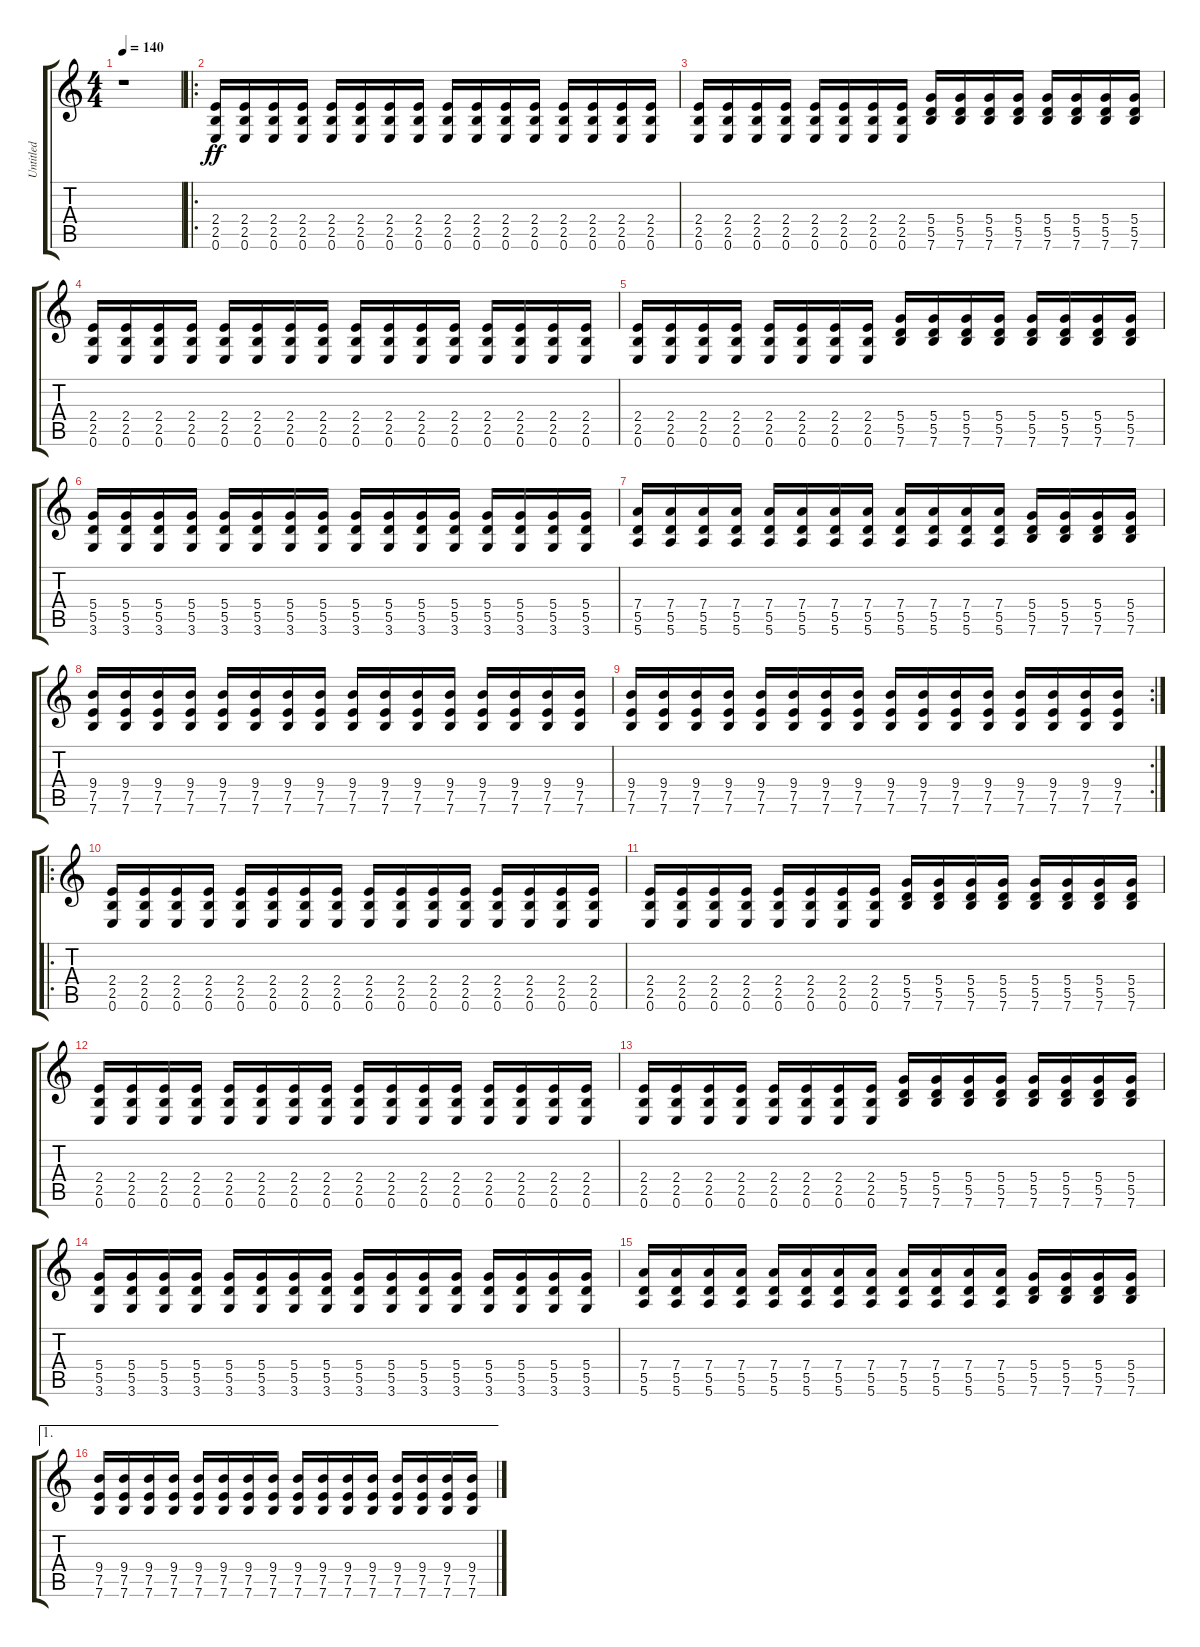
\track ("Untitled" "Untitled") {instrument distortionguitar}
\staff {score tabs}
\tuning (E4 B3 G3 D3 A2 E2) {hide}
\ts (4 4)
\tempo 140
\clef g2
\ks c
r.1{dy f} |
\ro
(2.4 2.5 0.6).16{dy ff} (2.4 2.5 0.6).16 (2.4 2.5 0.6).16 (2.4 2.5 0.6).16 (2.4 2.5 0.6).16 (2.4 2.5 0.6).16 (2.4 2.5 0.6).16 (2.4 2.5 0.6).16 (2.4 2.5 0.6).16 (2.4 2.5 0.6).16 (2.4 2.5 0.6).16 (2.4 2.5 0.6).16 (2.4 2.5 0.6).16 (2.4 2.5 0.6).16 (2.4 2.5 0.6).16 (2.4 2.5 0.6).16 |
(2.4 2.5 0.6).16 (2.4 2.5 0.6).16 (2.4 2.5 0.6).16 (2.4 2.5 0.6).16 (2.4 2.5 0.6).16 (2.4 2.5 0.6).16 (2.4 2.5 0.6).16 (2.4 2.5 0.6).16 (5.4 5.5 7.6).16 (5.4 5.5 7.6).16 (5.4 5.5 7.6).16 (5.4 5.5 7.6).16 (5.4 5.5 7.6).16 (5.4 5.5 7.6).16 (5.4 5.5 7.6).16 (5.4 5.5 7.6).16 |
(2.4 2.5 0.6).16 (2.4 2.5 0.6).16 (2.4 2.5 0.6).16 (2.4 2.5 0.6).16 (2.4 2.5 0.6).16 (2.4 2.5 0.6).16 (2.4 2.5 0.6).16 (2.4 2.5 0.6).16 (2.4 2.5 0.6).16 (2.4 2.5 0.6).16 (2.4 2.5 0.6).16 (2.4 2.5 0.6).16 (2.4 2.5 0.6).16 (2.4 2.5 0.6).16 (2.4 2.5 0.6).16 (2.4 2.5 0.6).16 |
(2.4 2.5 0.6).16 (2.4 2.5 0.6).16 (2.4 2.5 0.6).16 (2.4 2.5 0.6).16 (2.4 2.5 0.6).16 (2.4 2.5 0.6).16 (2.4 2.5 0.6).16 (2.4 2.5 0.6).16 (5.4 5.5 7.6).16 (5.4 5.5 7.6).16 (5.4 5.5 7.6).16 (5.4 5.5 7.6).16 (5.4 5.5 7.6).16 (5.4 5.5 7.6).16 (5.4 5.5 7.6).16 (5.4 5.5 7.6).16 |
(5.4 5.5 3.6).16 (5.4 5.5 3.6).16 (5.4 5.5 3.6).16 (5.4 5.5 3.6).16 (5.4 5.5 3.6).16 (5.4 5.5 3.6).16 (5.4 5.5 3.6).16 (5.4 5.5 3.6).16 (5.4 5.5 3.6).16 (5.4 5.5 3.6).16 (5.4 5.5 3.6).16 (5.4 5.5 3.6).16 (5.4 5.5 3.6).16 (5.4 5.5 3.6).16 (5.4 5.5 3.6).16 (5.4 5.5 3.6).16 |
(7.4 5.5 5.6).16 (7.4 5.5 5.6).16 (7.4 5.5 5.6).16 (7.4 5.5 5.6).16 (7.4 5.5 5.6).16 (7.4 5.5 5.6).16 (7.4 5.5 5.6).16 (7.4 5.5 5.6).16 (7.4 5.5 5.6).16 (7.4 5.5 5.6).16 (7.4 5.5 5.6).16 (7.4 5.5 5.6).16 (5.4 5.5 7.6).16 (5.4 5.5 7.6).16 (5.4 5.5 7.6).16 (5.4 5.5 7.6).16 |
(9.4 7.5 7.6).16 (9.4 7.5 7.6).16 (9.4 7.5 7.6).16 (9.4 7.5 7.6).16 (9.4 7.5 7.6).16 (9.4 7.5 7.6).16 (9.4 7.5 7.6).16 (9.4 7.5 7.6).16 (9.4 7.5 7.6).16 (9.4 7.5 7.6).16 (9.4 7.5 7.6).16 (9.4 7.5 7.6).16 (9.4 7.5 7.6).16 (9.4 7.5 7.6).16 (9.4 7.5 7.6).16 (9.4 7.5 7.6).16 |
\rc 2
(9.4 7.5 7.6).16 (9.4 7.5 7.6).16 (9.4 7.5 7.6).16 (9.4 7.5 7.6).16 (9.4 7.5 7.6).16 (9.4 7.5 7.6).16 (9.4 7.5 7.6).16 (9.4 7.5 7.6).16 (9.4 7.5 7.6).16 (9.4 7.5 7.6).16 (9.4 7.5 7.6).16 (9.4 7.5 7.6).16 (9.4 7.5 7.6).16 (9.4 7.5 7.6).16 (9.4 7.5 7.6).16 (9.4 7.5 7.6).16 |
\ro
(2.4 2.5 0.6).16 (2.4 2.5 0.6).16 (2.4 2.5 0.6).16 (2.4 2.5 0.6).16 (2.4 2.5 0.6).16 (2.4 2.5 0.6).16 (2.4 2.5 0.6).16 (2.4 2.5 0.6).16 (2.4 2.5 0.6).16 (2.4 2.5 0.6).16 (2.4 2.5 0.6).16 (2.4 2.5 0.6).16 (2.4 2.5 0.6).16 (2.4 2.5 0.6).16 (2.4 2.5 0.6).16 (2.4 2.5 0.6).16 |
(2.4 2.5 0.6).16 (2.4 2.5 0.6).16 (2.4 2.5 0.6).16 (2.4 2.5 0.6).16 (2.4 2.5 0.6).16 (2.4 2.5 0.6).16 (2.4 2.5 0.6).16 (2.4 2.5 0.6).16 (5.4 5.5 7.6).16 (5.4 5.5 7.6).16 (5.4 5.5 7.6).16 (5.4 5.5 7.6).16 (5.4 5.5 7.6).16 (5.4 5.5 7.6).16 (5.4 5.5 7.6).16 (5.4 5.5 7.6).16 |
(2.4 2.5 0.6).16 (2.4 2.5 0.6).16 (2.4 2.5 0.6).16 (2.4 2.5 0.6).16 (2.4 2.5 0.6).16 (2.4 2.5 0.6).16 (2.4 2.5 0.6).16 (2.4 2.5 0.6).16 (2.4 2.5 0.6).16 (2.4 2.5 0.6).16 (2.4 2.5 0.6).16 (2.4 2.5 0.6).16 (2.4 2.5 0.6).16 (2.4 2.5 0.6).16 (2.4 2.5 0.6).16 (2.4 2.5 0.6).16 |
(2.4 2.5 0.6).16 (2.4 2.5 0.6).16 (2.4 2.5 0.6).16 (2.4 2.5 0.6).16 (2.4 2.5 0.6).16 (2.4 2.5 0.6).16 (2.4 2.5 0.6).16 (2.4 2.5 0.6).16 (5.4 5.5 7.6).16 (5.4 5.5 7.6).16 (5.4 5.5 7.6).16 (5.4 5.5 7.6).16 (5.4 5.5 7.6).16 (5.4 5.5 7.6).16 (5.4 5.5 7.6).16 (5.4 5.5 7.6).16 |
(5.4 5.5 3.6).16 (5.4 5.5 3.6).16 (5.4 5.5 3.6).16 (5.4 5.5 3.6).16 (5.4 5.5 3.6).16 (5.4 5.5 3.6).16 (5.4 5.5 3.6).16 (5.4 5.5 3.6).16 (5.4 5.5 3.6).16 (5.4 5.5 3.6).16 (5.4 5.5 3.6).16 (5.4 5.5 3.6).16 (5.4 5.5 3.6).16 (5.4 5.5 3.6).16 (5.4 5.5 3.6).16 (5.4 5.5 3.6).16 |
(7.4 5.5 5.6).16 (7.4 5.5 5.6).16 (7.4 5.5 5.6).16 (7.4 5.5 5.6).16 (7.4 5.5 5.6).16 (7.4 5.5 5.6).16 (7.4 5.5 5.6).16 (7.4 5.5 5.6).16 (7.4 5.5 5.6).16 (7.4 5.5 5.6).16 (7.4 5.5 5.6).16 (7.4 5.5 5.6).16 (5.4 5.5 7.6).16 (5.4 5.5 7.6).16 (5.4 5.5 7.6).16 (5.4 5.5 7.6).16 |
\ae 1
(9.4 7.5 7.6).16 (9.4 7.5 7.6).16 (9.4 7.5 7.6).16 (9.4 7.5 7.6).16 (9.4 7.5 7.6).16 (9.4 7.5 7.6).16 (9.4 7.5 7.6).16 (9.4 7.5 7.6).16 (9.4 7.5 7.6).16 (9.4 7.5 7.6).16 (9.4 7.5 7.6).16 (9.4 7.5 7.6).16 (9.4 7.5 7.6).16 (9.4 7.5 7.6).16 (9.4 7.5 7.6).16 (9.4 7.5 7.6).16
